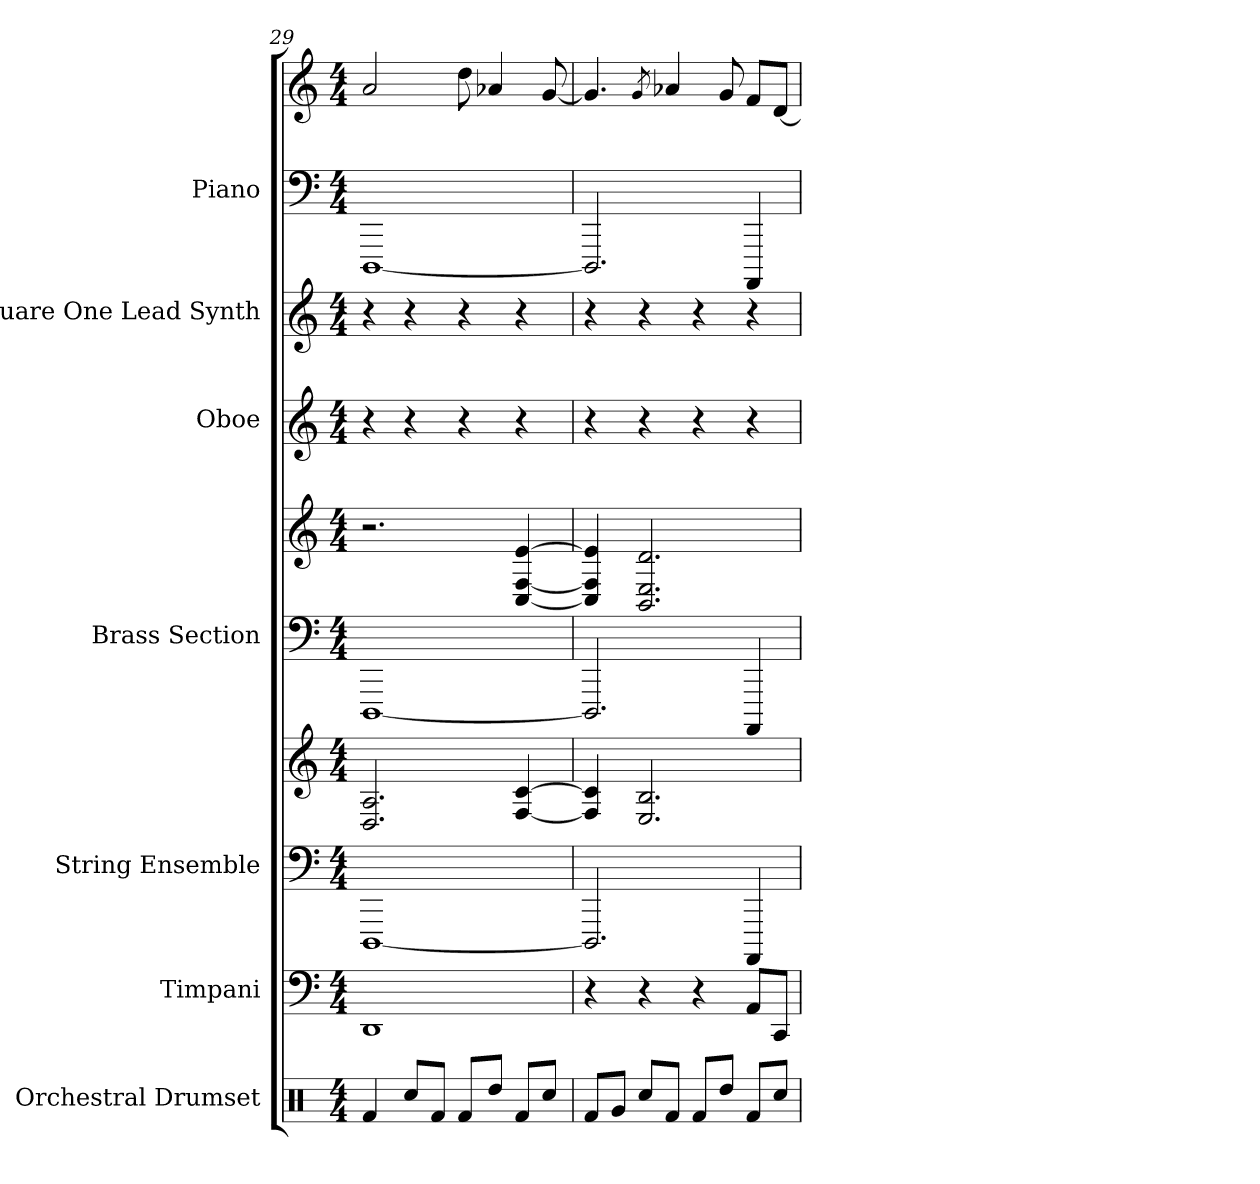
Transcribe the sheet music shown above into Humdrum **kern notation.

**kern	**kern	**kern	**kern	**kern	**kern	**kern	**kern	**kern	**kern
*part7	*part6	*part5	*part5	*part4	*part4	*part3	*part2	*part1	*part1
*staff10	*staff9	*staff8	*staff7	*staff6	*staff5	*staff4	*staff3	*staff2	*staff1
*I"Orchestral Drumset	*I"Timpani	*I"String Ensemble	*	*I"Brass Section	*	*I"Oboe	*I"Square One Lead Synth	*I"Piano	*
*I'Drums	*I'Timp.	*I'St. Ens.	*	*I'Brs. Se.	*	*I'Ob.	*I'Sq. 1 LS	*I'Pno.	*
*clefX	*clefF4	*clefF4	*clefG2	*clefF4	*clefG2	*clefG2	*clefG2	*clefF4	*clefG2
*k[]	*k[]	*k[]	*k[]	*k[]	*k[]	*k[]	*k[]	*k[]	*k[]
*M4/4	*M4/4	*M4/4	*M4/4	*M4/4	*M4/4	*M4/4	*M4/4	*M4/4	*M4/4
=29	=29	=29	=29	=29	=29	=29	=29	=29	=29
4Rf	1DD	[1DDD	2.D 2.A	[1DDD	2.r	4r	4r	[1DDD	2a
8RccL	.	.	.	.	.	4r	4r	.	.
8RfJ	.	.	.	.	.	.	.	.	.
8RfL	.	.	.	.	.	4r	4r	.	8dd
8RddJ	.	.	.	.	.	.	.	.	4a-X
8RfL	.	.	[4F [4c	.	[4C [4F [4e	4r	4r	.	.
8RccJ	.	.	.	.	.	.	.	.	[8g
=30	=30	=30	=30	=30	=30	=30	=30	=30	=30
8RfL	4r	2.DDD]	4F] 4c]	2.DDD]	4C] 4F] 4e]	4r	4r	2.DDD]	4.g]
8RgJ	.	.	.	.	.	.	.	.	.
8RccL	4r	.	2.B 2.E	.	2.BB 2.E 2.d	4r	4r	.	.
.	.	.	.	.	.	.	.	.	8qg
8RfJ	.	.	.	.	.	.	.	.	4a-X
8RfL	4r	.	.	.	.	4r	4r	.	.
8RddJ	.	.	.	.	.	.	.	.	8g
8RfL	8AAL	4AAAA	.	4AAAA	.	4r	4r	4AAAA	8fL
8RccJ	8CCJ	.	.	.	.	.	.	.	[8dJ
=	=	=	=	=	=	=	=	=	=
*-	*-	*-	*-	*-	*-	*-	*-	*-	*-
